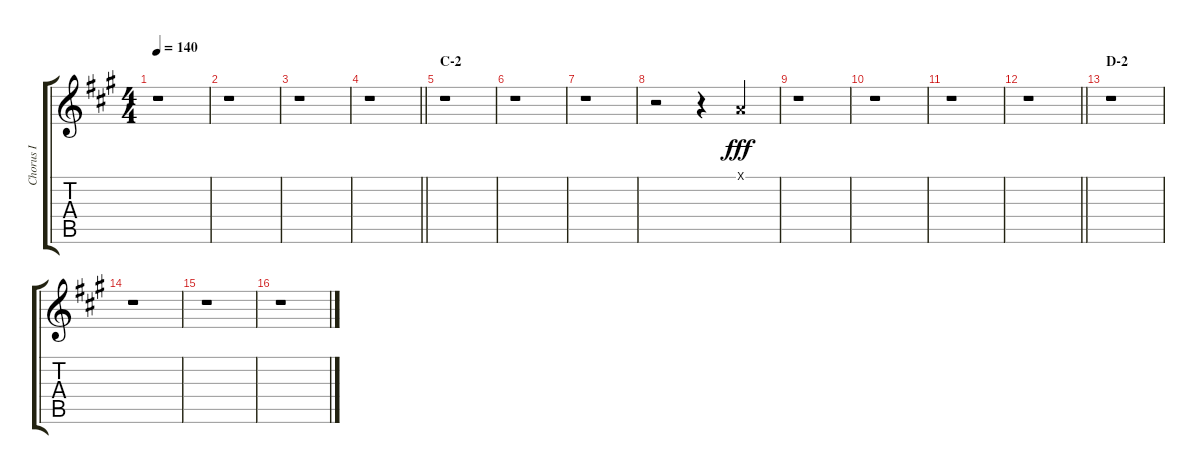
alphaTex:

\track ("Chorus I" "Chorus I") {instrument voiceoohs}
\staff {score tabs}
\tuning (E4 B3 G3 D3 A2 E2) {hide}
\ts (4 4)
\tempo 140
\clef g2
\ks a
r.1{dy fff} |
r.1 |
r.1 |
\barLineRight lightlight
r.1 |
\section ("" "C-2")
r.1 |
r.1 |
r.1 |
r.2 r.4 5.1{x}.4 |
r.1 |
r.1 |
r.1 |
\barLineRight lightlight
r.1 |
\section ("" "D-2")
r.1 |
r.1 |
r.1 |
r.1
